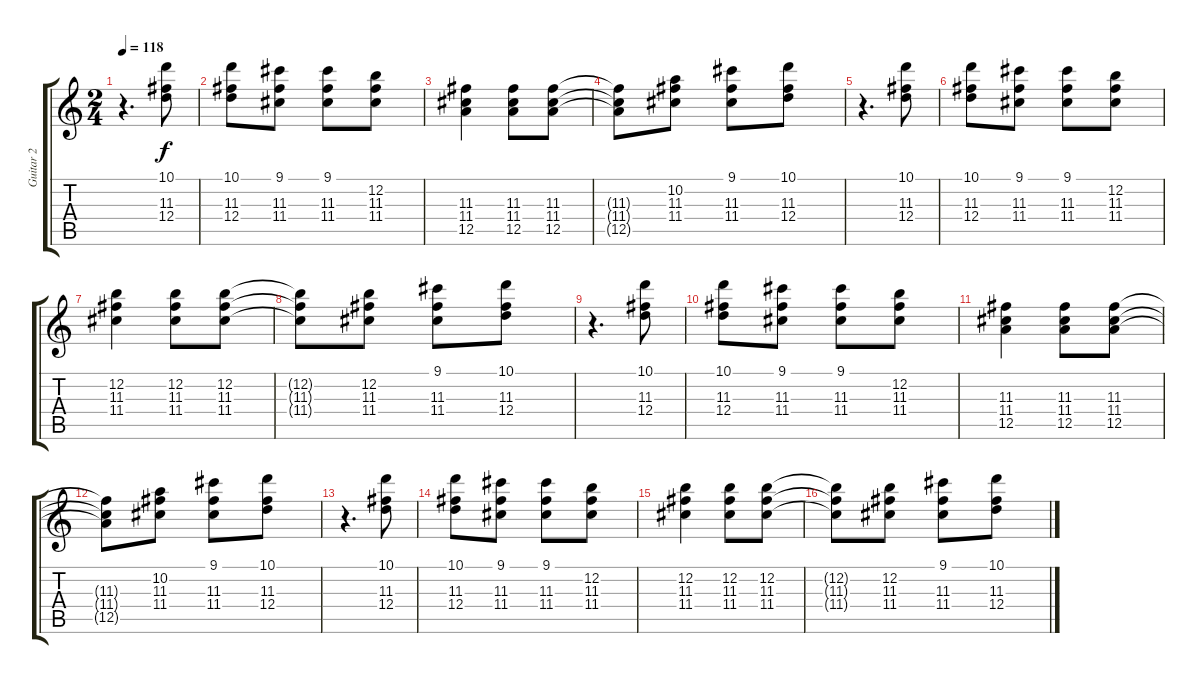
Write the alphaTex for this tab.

\track ("Guitar 2" "Guitar 2") {instrument acousticguitarsteel}
\staff {score tabs}
\tuning (E4 B3 G3 D3 A2 E2) {hide}
\ts (2 4)
\tempo 118
\clef g2
\ks c
r.4{d dy f} (10.1 11.3 12.4).8 |
(10.1 11.3 12.4).8 (9.1 11.3 11.4).8 (9.1 11.3 11.4).8 (12.2 11.3 11.4).8 |
(11.3 11.4 12.5).4 (11.3 11.4 12.5).8 (11.3 11.4 12.5).8 |
(11.3{t} 11.4{t} 12.5{t}).8 (10.2 11.3 11.4).8 (9.1 11.3 11.4).8 (10.1 11.3 12.4).8 |
r.4{d} (10.1 11.3 12.4).8 |
(10.1 11.3 12.4).8 (9.1 11.3 11.4).8 (9.1 11.3 11.4).8 (12.2 11.3 11.4).8 |
(12.2 11.3 11.4).4 (12.2 11.3 11.4).8 (12.2 11.3 11.4).8 |
(12.2{t} 11.3{t} 11.4{t}).8 (12.2 11.3 11.4).8 (9.1 11.3 11.4).8 (10.1 11.3 12.4).8 |
r.4{d} (10.1 11.3 12.4).8 |
(10.1 11.3 12.4).8 (9.1 11.3 11.4).8 (9.1 11.3 11.4).8 (12.2 11.3 11.4).8 |
(11.3 11.4 12.5).4 (11.3 11.4 12.5).8 (11.3 11.4 12.5).8 |
(11.3{t} 11.4{t} 12.5{t}).8 (10.2 11.3 11.4).8 (9.1 11.3 11.4).8 (10.1 11.3 12.4).8 |
r.4{d} (10.1 11.3 12.4).8 |
(10.1 11.3 12.4).8 (9.1 11.3 11.4).8 (9.1 11.3 11.4).8 (12.2 11.3 11.4).8 |
(12.2 11.3 11.4).4 (12.2 11.3 11.4).8 (12.2 11.3 11.4).8 |
(12.2{t} 11.3{t} 11.4{t}).8 (12.2 11.3 11.4).8 (9.1 11.3 11.4).8 (10.1 11.3 12.4).8
